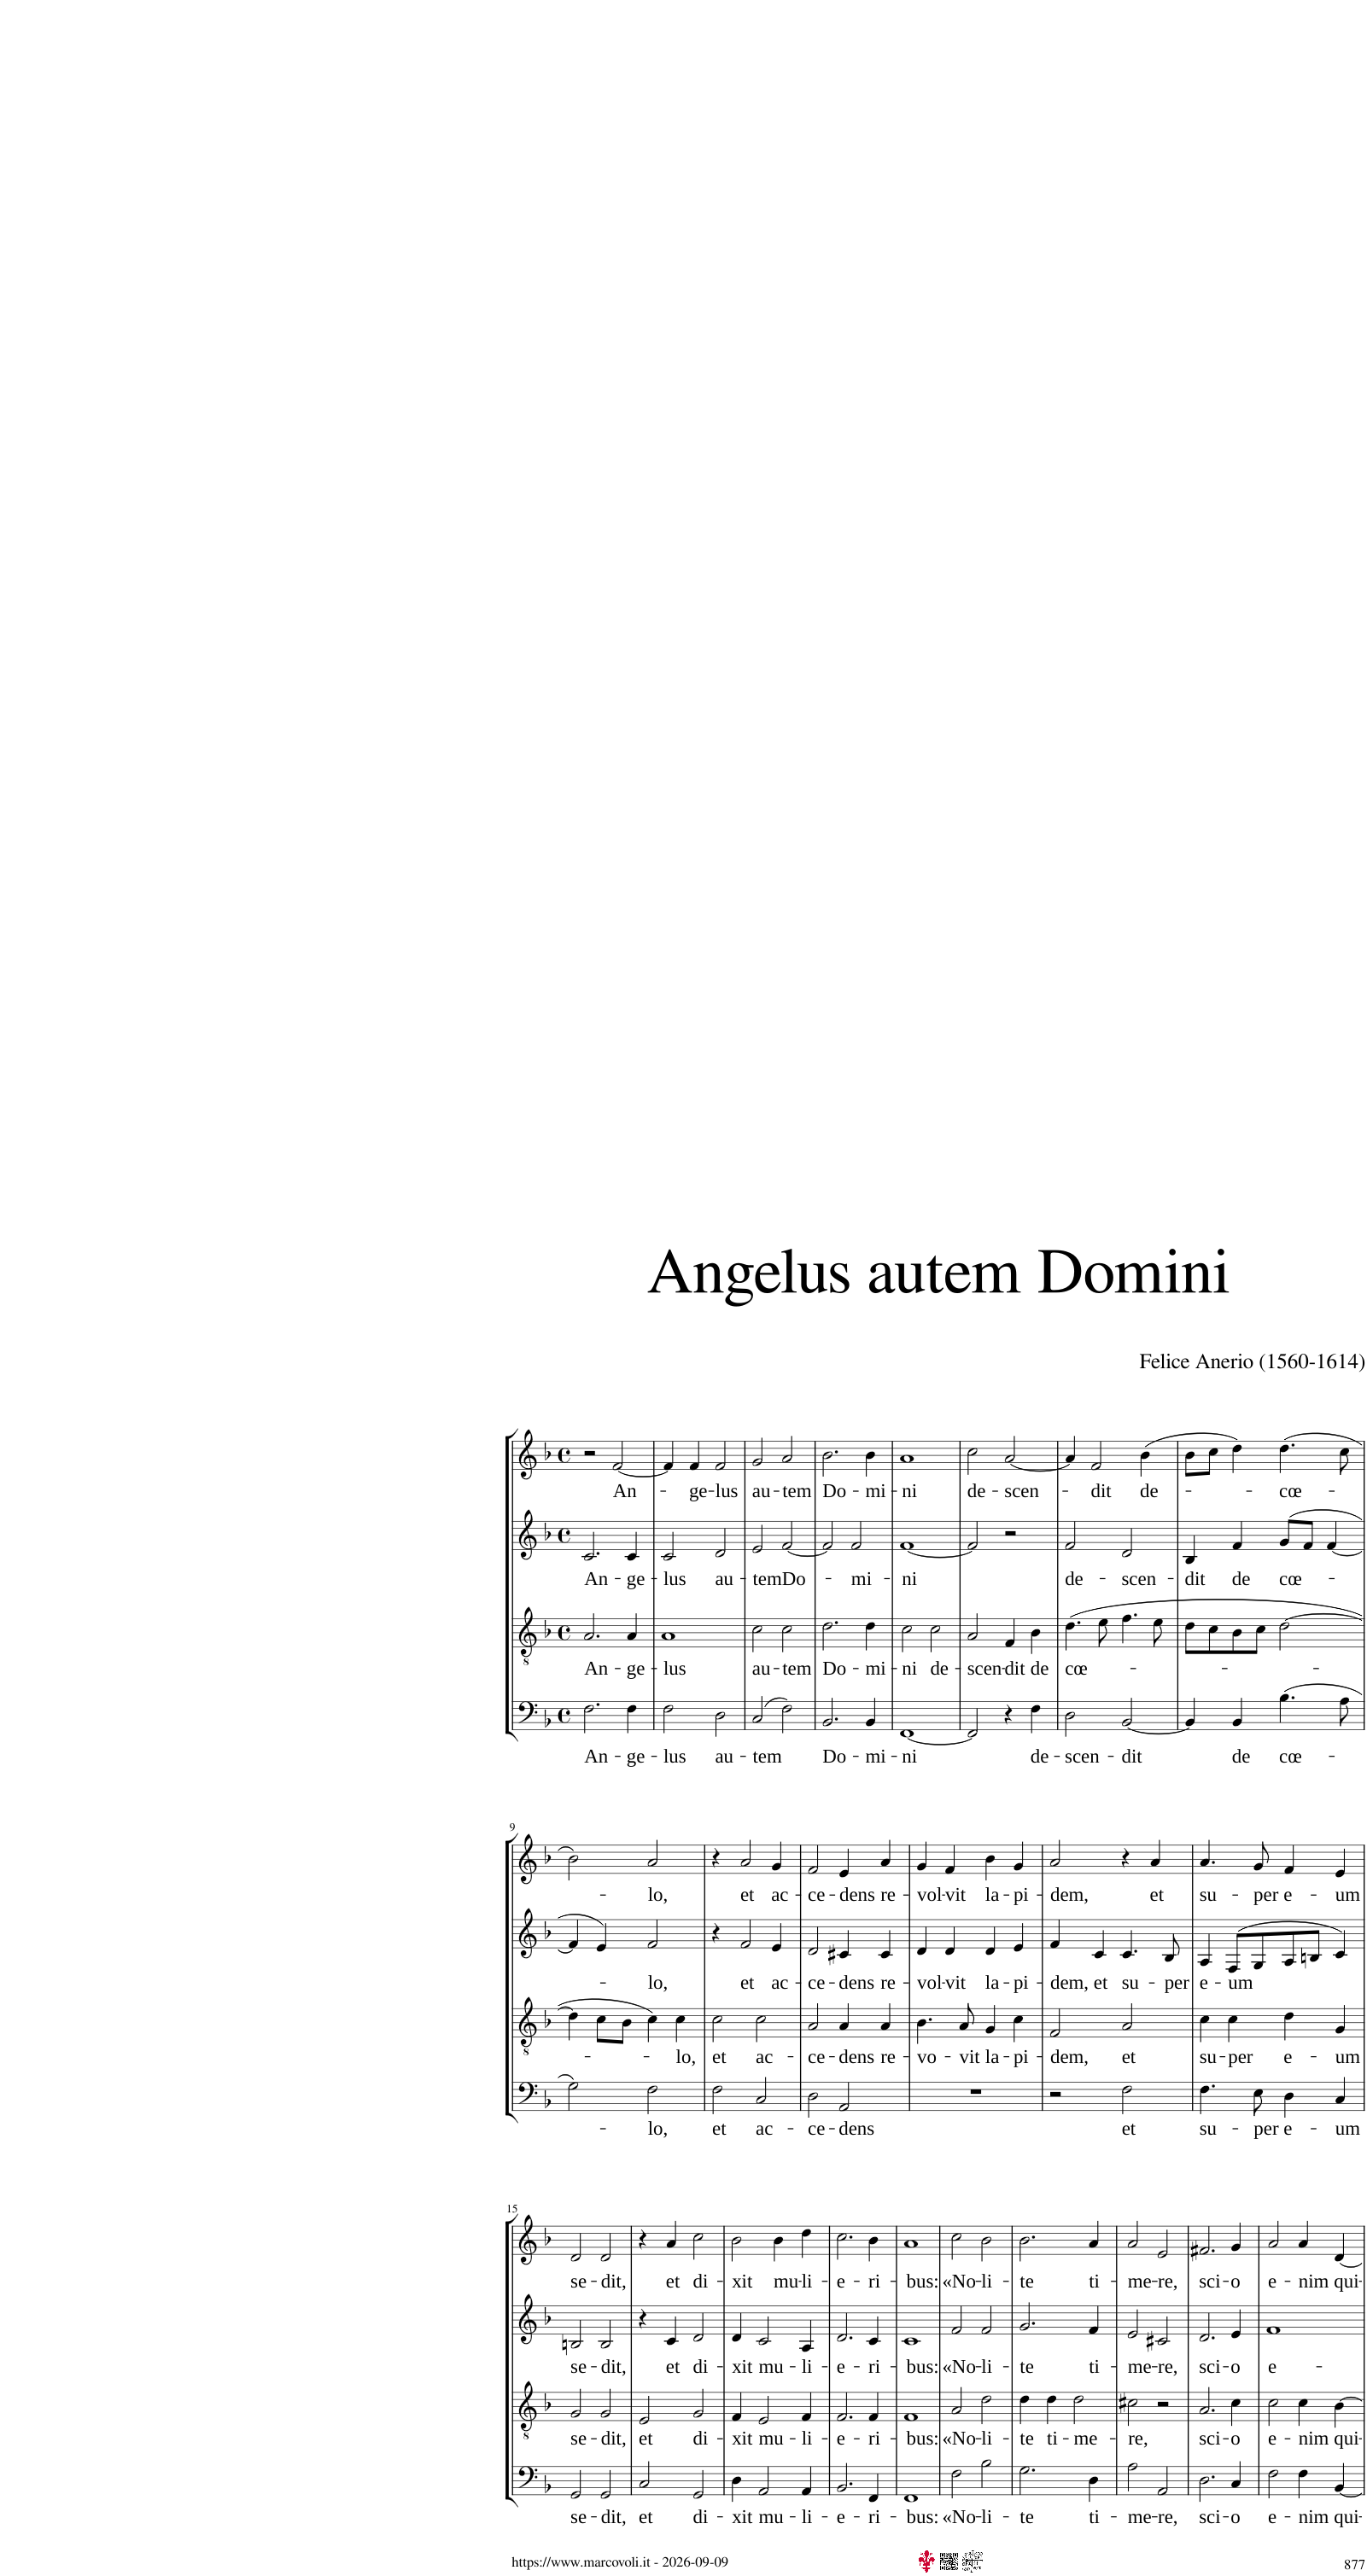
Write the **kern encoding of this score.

**kern	**text	**kern	**text	**kern	**text	**kern	**text
*part4	*part4	*part3	*part3	*part2	*part2	*part1	*part1
*staff4	*staff4	*staff3	*staff3	*staff2	*staff2	*staff1	*staff1
*I"Basso	*	*I"Tenore	*	*I"Contralto	*	*I"Soprano	*
*clefF4	*	*clefGv2	*	*clefG2	*	*clefG2	*
*k[b-]	*	*k[b-]	*	*k[b-]	*	*k[b-]	*
*M4/4	*	*M4/4	*	*M4/4	*	*M4/4	*
*met(c)	*	*met(c)	*	*met(c)	*	*met(c)	*
=1	=1	=1	=1	=1	=1	=1	=1
!	!LO:LY:b	!	!LO:LY:b	!	!LO:LY:b	!	!
2.F\	An-	2.A/	An-	2.c/	An-	2r	.
!	!	!	!	!	!	!	!LO:LY:b
.	.	.	.	.	.	[2f/	An-
!	!LO:LY:b	!	!LO:LY:b	!	!LO:LY:b	!	!
4F\	-ge-	4A/	-ge-	4c/	-ge-	.	.
=2	=2	=2	=2	=2	=2	=2	=2
!	!LO:LY:b	!	!LO:LY:b	!	!LO:LY:b	!	!
2F\	-lus	1A	-lus	2c/	-lus	4f/]	.
!	!	!	!	!	!	!	!LO:LY:b
.	.	.	.	.	.	4f/	-ge-
!	!LO:LY:b	!	!	!	!LO:LY:b	!	!LO:LY:b
2D\	au-	.	.	2d/	au-	2f/	-lus
=3	=3	=3	=3	=3	=3	=3	=3
!	!LO:LY:b	!	!LO:LY:b	!	!LO:LY:b	!	!LO:LY:b
(2C/	-tem	2c\	au-	2e/	-tem	2g/	au-
!	!	!	!LO:LY:b	!	!LO:LY:b	!	!LO:LY:b
2F\)	.	2c\	-tem	[2f/	Do-	2a/	-tem
=4	=4	=4	=4	=4	=4	=4	=4
!	!LO:LY:b	!	!LO:LY:b	!	!	!	!LO:LY:b
2.BB-/	Do-	2.d\	Do-	2f/]	.	2.b-\	Do-
!	!	!	!	!	!LO:LY:b	!	!
.	.	.	.	2f/	-mi-	.	.
!	!LO:LY:b	!	!LO:LY:b	!	!	!	!LO:LY:b
4BB-/	-mi-	4d\	-mi-	.	.	4b-\	-mi-
=5	=5	=5	=5	=5	=5	=5	=5
!	!LO:LY:b	!	!LO:LY:b	!	!LO:LY:b	!	!LO:LY:b
[1FF	-ni	2c\	-ni	[1f	-ni	1a	-ni
!	!	!	!LO:LY:b	!	!	!	!
.	.	2c\	de-	.	.	.	.
=6	=6	=6	=6	=6	=6	=6	=6
!	!	!	!LO:LY:b	!	!	!	!LO:LY:b
2FF/]	.	2A/	-scen-	2f/]	.	2cc\	de-
!	!	!	!LO:LY:b	!	!	!	!LO:LY:b
4r	.	4F/	-dit	2r	.	[2a/	-scen-
!	!LO:LY:b	!	!LO:LY:b	!	!	!	!
4F\	de-	4B-\	de	.	.	.	.
=7	=7	=7	=7	=7	=7	=7	=7
!	!LO:LY:b	!	!LO:LY:b	!	!LO:LY:b	!	!
2D\	-scen-	(4.d\	-cœ-	2f/	de-	4a/]	.
!	!	!	!	!	!	!	!LO:LY:b
.	.	.	.	.	.	2f/	-dit
.	.	8e\	.	.	.	.	.
!	!LO:LY:b	!	!	!	!LO:LY:b	!	!
[2BB-/	-dit	4.f\	.	2d/	-scen-	.	.
!	!	!	!	!	!	!	!LO:LY:b
.	.	.	.	.	.	(4b-\	de-
.	.	8e\	.	.	.	.	.
=8	=8	=8	=8	=8	=8	=8	=8
!	!	!	!	!	!LO:LY:b	!	!
4BB-/]	.	8d\L	.	4B-/	-dit	8b-\L	.
.	.	8c\	.	.	.	8cc\J	.
!	!LO:LY:b	!	!	!	!LO:LY:b	!	!
4BB-/	de	8B-\	.	4f/	de	4dd\)	.
.	.	8c\J	.	.	.	.	.
!	!LO:LY:b	!	!	!	!LO:LY:b	!	!LO:LY:b
(4.B-\	-cœ-	[2d\	.	(>8g/L	-cœ-	(4.dd\	-cœ-
.	.	.	.	8f/J	.	.	.
.	.	.	.	[4f/	.	.	.
8A\	.	.	.	.	.	8cc\	.
!!LO:LB:g=z
=9	=9	=9	=9	=9	=9	=9	=9
2G\)	.	4d\]	.	4f/]	.	2b-\)	.
.	.	8c\L	.	4e/)	.	.	.
.	.	8B-\J	.	.	.	.	.
!	!LO:LY:b	!	!	!	!LO:LY:b	!	!LO:LY:b
2F\	-lo,	4c\)	.	2f/	-lo,	2a/	-lo,
!	!	!	!LO:LY:b	!	!	!	!
.	.	4c\	-lo,	.	.	.	.
=10	=10	=10	=10	=10	=10	=10	=10
!	!LO:LY:b	!	!LO:LY:b	!	!	!	!
2F\	et	2c\	et	4r	.	4r	.
!	!	!	!	!	!LO:LY:b	!	!LO:LY:b
.	.	.	.	2f/	et	2a/	et
!	!LO:LY:b	!	!LO:LY:b	!	!	!	!
2C/	ac-	2c\	ac-	.	.	.	.
!	!	!	!	!	!LO:LY:b	!	!LO:LY:b
.	.	.	.	4e/	ac-	4g/	ac-
=11	=11	=11	=11	=11	=11	=11	=11
!	!LO:LY:b	!	!LO:LY:b	!	!LO:LY:b	!	!LO:LY:b
2D\	-ce-	2A/	-ce-	2d/	-ce-	2f/	-ce-
!	!LO:LY:b	!	!LO:LY:b	!	!LO:LY:b	!	!LO:LY:b
2AA/	-dens	4A/	-dens	4c#X/	-dens	4e/	-dens
!	!	!	!LO:LY:b	!	!LO:LY:b	!	!LO:LY:b
.	.	4A/	re-	4c#/	re-	4a/	re-
=12	=12	=12	=12	=12	=12	=12	=12
!	!	!	!LO:LY:b	!	!LO:LY:b	!	!LO:LY:b
1r	.	4.B-\	-vo-	4d/	-vol-	4g/	-vol-
!	!	!	!	!	!LO:LY:b	!	!LO:LY:b
.	.	.	.	4d/	-vit	4f/	-vit
!	!	!	!LO:LY:b	!	!	!	!
.	.	8A/	-vit	.	.	.	.
!	!	!	!LO:LY:b	!	!LO:LY:b	!	!LO:LY:b
.	.	4G/	la-	4d/	la-	4b-\	la-
!	!	!	!LO:LY:b	!	!LO:LY:b	!	!LO:LY:b
.	.	4c\	-pi-	4e/	-pi-	4g/	-pi-
=13	=13	=13	=13	=13	=13	=13	=13
!	!	!	!LO:LY:b	!	!LO:LY:b	!	!LO:LY:b
2r	.	2F/	-dem,	4f/	-dem,	2a/	-dem,
!	!	!	!	!	!LO:LY:b	!	!
.	.	.	.	4c/	et	.	.
!	!LO:LY:b	!	!LO:LY:b	!	!LO:LY:b	!	!
2F\	et	2A/	et	4.c/	su-	4r	.
!	!	!	!	!	!	!	!LO:LY:b
.	.	.	.	.	.	4a/	et
!	!	!	!	!	!LO:LY:b	!	!
.	.	.	.	8B-/	-per	.	.
=14	=14	=14	=14	=14	=14	=14	=14
!	!LO:LY:b	!	!LO:LY:b	!	!LO:LY:b	!	!LO:LY:b
4.F\	su-	4c\	su-	4A/	e-	4.a/	su-
!	!	!	!LO:LY:b	!	!LO:LY:b	!	!
.	.	4c\	-per	(>8F/L	-um	.	.
!	!LO:LY:b	!	!	!	!	!	!LO:LY:b
8E\	-per	.	.	8G/	.	8g/	-per
!	!LO:LY:b	!	!LO:LY:b	!	!	!	!LO:LY:b
4D\	e-	4d\	e-	8A/	.	4f/	e-
.	.	.	.	8Bn/J	.	.	.
!	!LO:LY:b	!	!LO:LY:b	!	!	!	!LO:LY:b
4C/	-um	4G/	-um	4c/)	.	4e/	-um
!!LO:LB:g=z
=15	=15	=15	=15	=15	=15	=15	=15
!	!LO:LY:b	!	!LO:LY:b	!	!LO:LY:b	!	!LO:LY:b
2GG/	se-	2G/	se-	2Bn/	se-	2d/	se-
!	!LO:LY:b	!	!LO:LY:b	!	!LO:LY:b	!	!LO:LY:b
2GG/	-dit,	2G/	-dit,	2B/	-dit,	2d/	-dit,
=16	=16	=16	=16	=16	=16	=16	=16
!	!LO:LY:b	!	!LO:LY:b	!	!	!	!
2C/	et	2E/	et	4r	.	4r	.
!	!	!	!	!	!LO:LY:b	!	!LO:LY:b
.	.	.	.	4c/	et	4a/	et
!	!LO:LY:b	!	!LO:LY:b	!	!LO:LY:b	!	!LO:LY:b
2GG/	di-	2G/	di-	2d/	di-	2cc\	di-
=17	=17	=17	=17	=17	=17	=17	=17
!	!LO:LY:b	!	!LO:LY:b	!	!LO:LY:b	!	!LO:LY:b
4D\	-xit	4F/	-xit	4d/	-xit	2b-\	-xit
!	!LO:LY:b	!	!LO:LY:b	!	!LO:LY:b	!	!
2AA/	mu-	2E/	mu-	2c/	mu-	.	.
!	!	!	!	!	!	!	!LO:LY:b
.	.	.	.	.	.	4b-\	mu-
!	!LO:LY:b	!	!LO:LY:b	!	!LO:LY:b	!	!LO:LY:b
4AA/	-li-	4F/	-li-	4A/	-li-	4dd\	-li-
=18	=18	=18	=18	=18	=18	=18	=18
!	!LO:LY:b	!	!LO:LY:b	!	!LO:LY:b	!	!LO:LY:b
2.BB-/	-e-	2.F/	-e-	2.d/	-e-	2.cc\	-e-
!	!LO:LY:b	!	!LO:LY:b	!	!LO:LY:b	!	!LO:LY:b
4FF/	-ri-	4F/	-ri-	4c/	-ri-	4b-\	-ri-
=19	=19	=19	=19	=19	=19	=19	=19
!	!LO:LY:b	!	!LO:LY:b	!	!LO:LY:b	!	!LO:LY:b
1FF	-bus:	1F	-bus:	1c	-bus:	1a	-bus:
=20	=20	=20	=20	=20	=20	=20	=20
!	!LO:LY:b	!	!LO:LY:b	!	!LO:LY:b	!	!LO:LY:b
2F\	«No-	2A/	«No-	2f/	«No-	2cc\	«No-
!	!LO:LY:b	!	!LO:LY:b	!	!LO:LY:b	!	!LO:LY:b
2B-\	-li-	2d\	-li-	2f/	-li-	2b-\	-li-
=21	=21	=21	=21	=21	=21	=21	=21
!	!LO:LY:b	!	!LO:LY:b	!	!LO:LY:b	!	!LO:LY:b
2.G\	-te	4d\	-te	2.g/	-te	2.b-\	-te
!	!	!	!LO:LY:b	!	!	!	!
.	.	4d\	ti-	.	.	.	.
!	!	!	!LO:LY:b	!	!	!	!
.	.	2d\	-me-	.	.	.	.
!	!LO:LY:b	!	!	!	!LO:LY:b	!	!LO:LY:b
4D\	ti-	.	.	4f/	ti-	4a/	ti-
=22	=22	=22	=22	=22	=22	=22	=22
!	!LO:LY:b	!	!LO:LY:b	!	!LO:LY:b	!	!LO:LY:b
2A\	-me-	2c#X\	-re,	2e/	-me-	2a/	-me-
!	!LO:LY:b	!	!	!	!LO:LY:b	!	!LO:LY:b
2AA/	-re,	2r	.	2c#X/	-re,	2e/	-re,
=23	=23	=23	=23	=23	=23	=23	=23
!	!LO:LY:b	!	!LO:LY:b	!	!LO:LY:b	!	!LO:LY:b
2.D\	sci-	2.A/	sci-	2.d/	sci-	2.f#X/	sci-
!	!LO:LY:b	!	!LO:LY:b	!	!LO:LY:b	!	!LO:LY:b
4C/	-o	4c\	-o	4e/	-o	4g/	-o
=24	=24	=24	=24	=24	=24	=24	=24
!	!LO:LY:b	!	!LO:LY:b	!	!LO:LY:b	!	!LO:LY:b
2F\	e-	2c\	e-	1f	e-	2a/	e-
!	!LO:LY:b	!	!LO:LY:b	!	!	!	!LO:LY:b
4F\	-nim	4c\	-nim	.	.	4a/	-nim
!	!LO:LY:b	!	!LO:LY:b	!	!	!	!LO:LY:b
[4BB-/	qui-	[4B-\	qui-	.	.	[4d/	qui-
=	=	=	=	=	=	=	=
*-	*-	*-	*-	*-	*-	*-	*-
